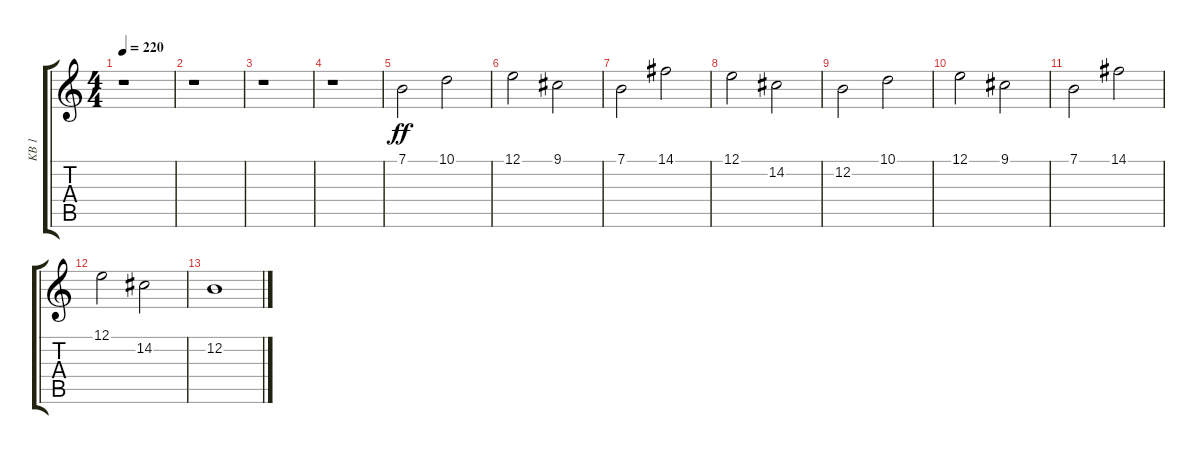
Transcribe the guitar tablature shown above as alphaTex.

\track ("KB 1" "KB 1") {instrument pad8sweep}
\staff {score tabs}
\tuning (E4 B3 G3 D3 A2 E2) {hide}
\ts (4 4)
\tempo 220
\clef g2
\ks c
r.1{dy ff} |
r.1 |
r.1 |
r.1 |
7.1.2 10.1.2 |
12.1.2 9.1.2 |
7.1.2 14.1.2 |
12.1.2 14.2.2 |
12.2.2 10.1.2 |
12.1.2 9.1.2 |
7.1.2 14.1.2 |
12.1.2 14.2.2 |
12.2.1
